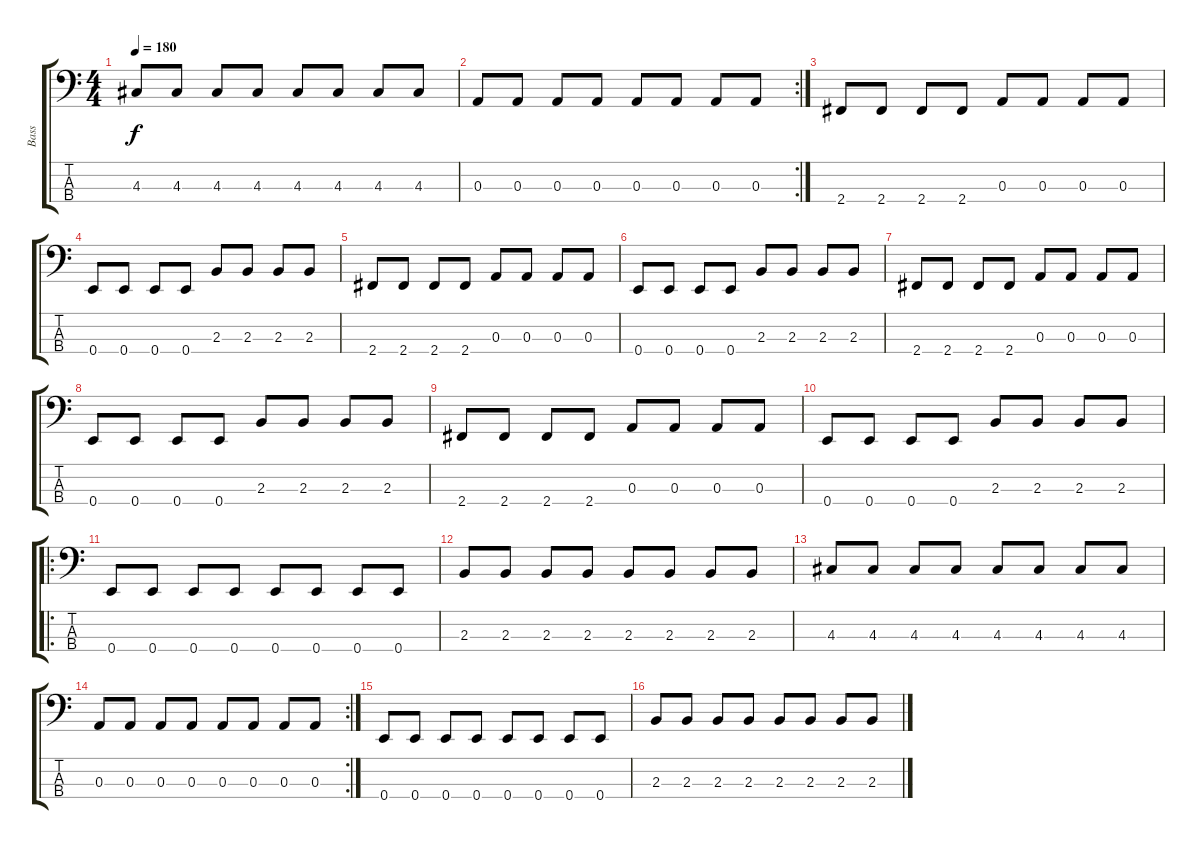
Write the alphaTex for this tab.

\track ("Bass" "Bass") {instrument acousticguitarnylon}
\staff {score tabs}
\tuning (G2 D2 A1 E1) {hide}
\ts (4 4)
\tempo 180
\clef f4
\ks c
4.3.8{dy f} 4.3.8 4.3.8 4.3.8 4.3.8 4.3.8 4.3.8 4.3.8 |
\rc 2
0.3.8 0.3.8 0.3.8 0.3.8 0.3.8 0.3.8 0.3.8 0.3.8 |
2.4.8{instrument electricbassfinger} 2.4.8 2.4.8 2.4.8 0.3.8 0.3.8 0.3.8 0.3.8 |
0.4.8 0.4.8 0.4.8 0.4.8 2.3.8 2.3.8 2.3.8 2.3.8 |
2.4.8 2.4.8 2.4.8 2.4.8 0.3.8 0.3.8 0.3.8 0.3.8 |
0.4.8 0.4.8 0.4.8 0.4.8 2.3.8 2.3.8 2.3.8 2.3.8 |
2.4.8 2.4.8 2.4.8 2.4.8 0.3.8 0.3.8 0.3.8 0.3.8 |
0.4.8 0.4.8 0.4.8 0.4.8 2.3.8 2.3.8 2.3.8 2.3.8 |
2.4.8 2.4.8 2.4.8 2.4.8 0.3.8 0.3.8 0.3.8 0.3.8 |
0.4.8 0.4.8 0.4.8 0.4.8 2.3.8 2.3.8 2.3.8 2.3.8 |
\ro
0.4.8{instrument electricbassfinger} 0.4.8 0.4.8 0.4.8 0.4.8 0.4.8 0.4.8 0.4.8 |
2.3.8 2.3.8 2.3.8 2.3.8 2.3.8 2.3.8 2.3.8 2.3.8 |
4.3.8 4.3.8 4.3.8 4.3.8 4.3.8 4.3.8 4.3.8 4.3.8 |
\rc 2
0.3.8 0.3.8 0.3.8 0.3.8 0.3.8 0.3.8 0.3.8 0.3.8 |
0.4.8 0.4.8 0.4.8 0.4.8 0.4.8 0.4.8 0.4.8 0.4.8 |
2.3.8 2.3.8 2.3.8 2.3.8 2.3.8 2.3.8 2.3.8 2.3.8
